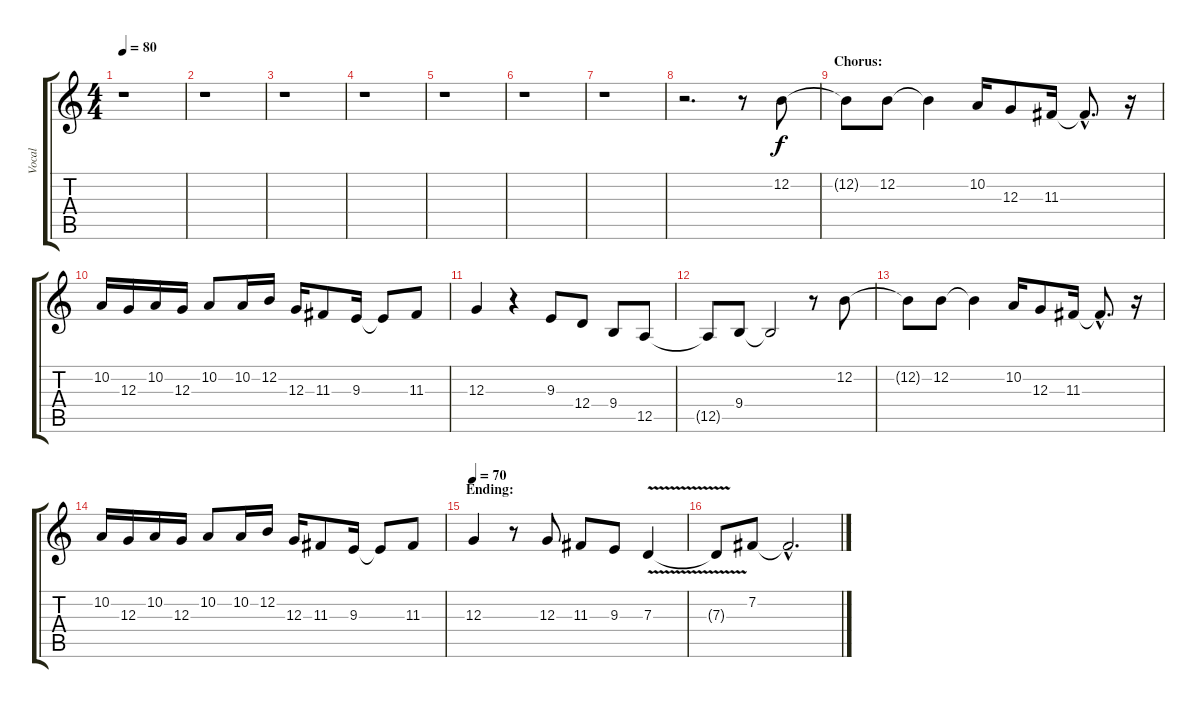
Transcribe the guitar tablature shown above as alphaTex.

\track ("Vocal" "Vocal") {instrument lead2sawtooth}
\staff {score tabs}
\tuning (E4 B3 G3 D3 A2 E2) {hide}
\ts (4 4)
\tempo 80
\clef g2
\ks c
r.1{dy f} |
r.1 |
r.1 |
r.1 |
r.1 |
r.1 |
r.1 |
r.2{d volume 12} r.8 12.2.8 |
\section ("" "Chorus:")
12.2{t}.8 12.2.8 12.2{t}.4 10.2.16 12.3.8 11.3.16 11.3{hac t}.8{d} r.16 |
10.2.16 12.3.16 10.2.16 12.3.16 10.2.8 10.2.16 12.2.16 12.3.16 11.3.8 9.3.16 9.3{t}.8 11.3.8 |
12.3.4 r.4 9.3.8 12.4.8 9.4.8 12.5.8 |
12.5{t}.8 9.4.8 9.4{t}.2 r.8 12.2.8 |
12.2{t}.8 12.2.8 12.2{t}.4 10.2.16 12.3.8 11.3.16 11.3{hac t}.8{d} r.16 |
10.2.16 12.3.16 10.2.16 12.3.16 10.2.8 10.2.16 12.2.16 12.3.16 11.3.8 9.3.16 9.3{t}.8 11.3.8 |
\section ("" "Ending:")
\tempo 70
12.3.4 r.8 12.3.8 11.3.8 9.3.8 7.3{v}.4 |
7.3{t}.8 7.2.8 7.2{hac t}.2{d}
